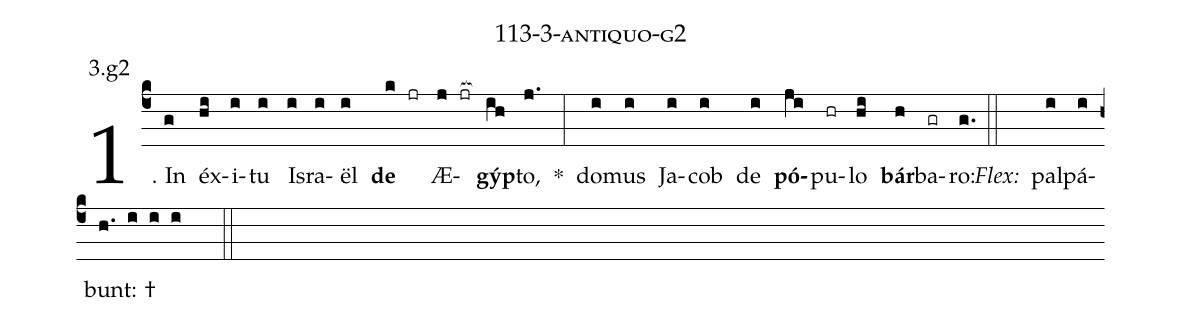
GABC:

name: 113-3-antiquo-g2;
annotation: 3.g2;
%%
(c4)1. In(g) éx(hi)i(i)tu(i) Is(i)ra(i)ël(i) <b>de</b>(k jr) Æ(j jr[ocb:1{])<b>gýp</b>(ih[ocb:0}])to,(j.) *(:) do(i)mus(i) Ja(i)cob(i) de(i) <b>pó</b>(ji)pu(hr)lo(hi) <b>bár</b>(h)ba(gr)ro:(g.) (::)
<i>Flex:</i>()  pal(i)pá(i)bunt: †(h. i i i  ::)
